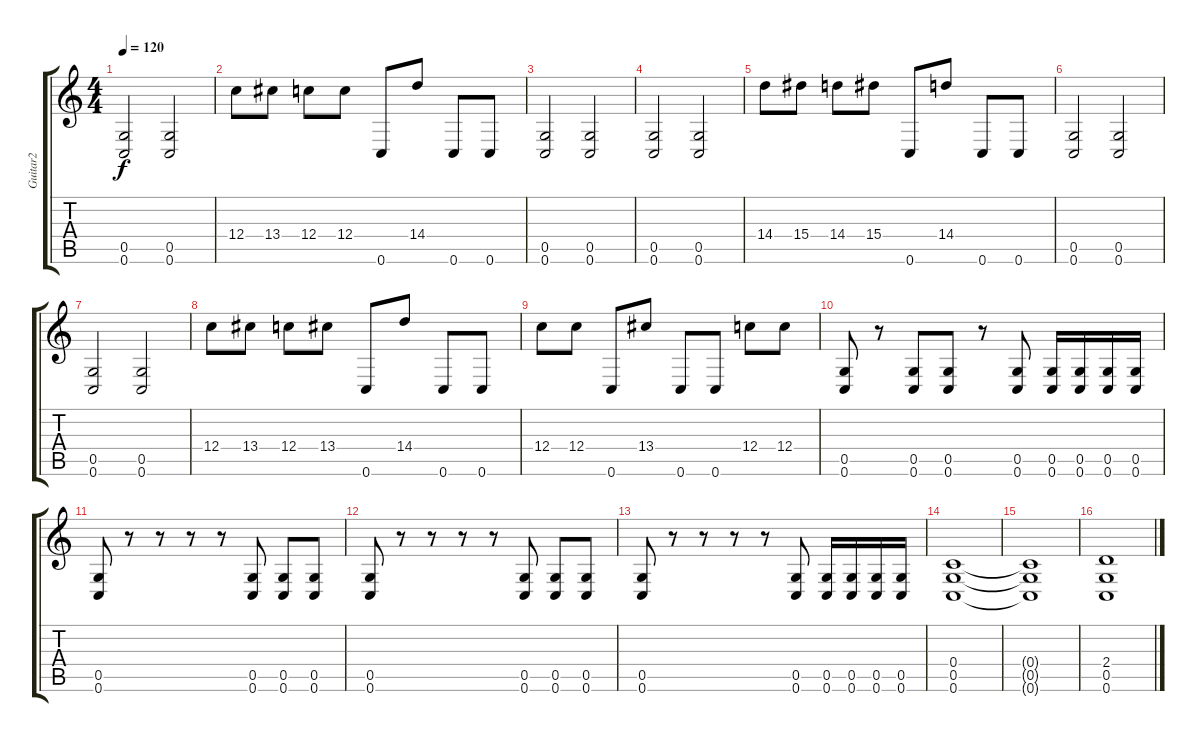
\track ("Guitar2" "Guitar2") {instrument distortionguitar}
\staff {score tabs}
\tuning (D4 A3 F3 C3 G2 C2) {hide}
\ts (4 4)
\tempo 120
\clef g2
\ks c
(0.5 0.6).2{dy f} (0.5 0.6).2 |
12.4.8 13.4.8 12.4.8 12.4.8 0.6.8 14.4.8 0.6.8 0.6.8 |
(0.5 0.6).2 (0.5 0.6).2 |
(0.5 0.6).2 (0.5 0.6).2 |
14.4.8 15.4.8 14.4.8 15.4.8 0.6.8 14.4.8 0.6.8 0.6.8 |
(0.5 0.6).2 (0.5 0.6).2 |
(0.5 0.6).2 (0.5 0.6).2 |
12.4.8 13.4.8 12.4.8 13.4.8 0.6.8 14.4.8 0.6.8 0.6.8 |
12.4.8 12.4.8 0.6.8 13.4.8 0.6.8 0.6.8 12.4.8 12.4.8 |
(0.5 0.6).8 r.8 (0.5 0.6).8 (0.5 0.6).8 r.8 (0.5 0.6).8 (0.5 0.6).16 (0.5 0.6).16 (0.5 0.6).16 (0.5 0.6).16 |
(0.5 0.6).8 r.8 r.8 r.8 r.8 (0.5 0.6).8 (0.5 0.6).8 (0.5 0.6).8 |
(0.5 0.6).8 r.8 r.8 r.8 r.8 (0.5 0.6).8 (0.5 0.6).8 (0.5 0.6).8 |
(0.5 0.6).8 r.8 r.8 r.8 r.8 (0.5 0.6).8 (0.5 0.6).16 (0.5 0.6).16 (0.5 0.6).16 (0.5 0.6).16 |
(0.4 0.5 0.6).1 |
(0.4{t} 0.5{t} 0.6{t}).1 |
(2.4 0.5 0.6).1
